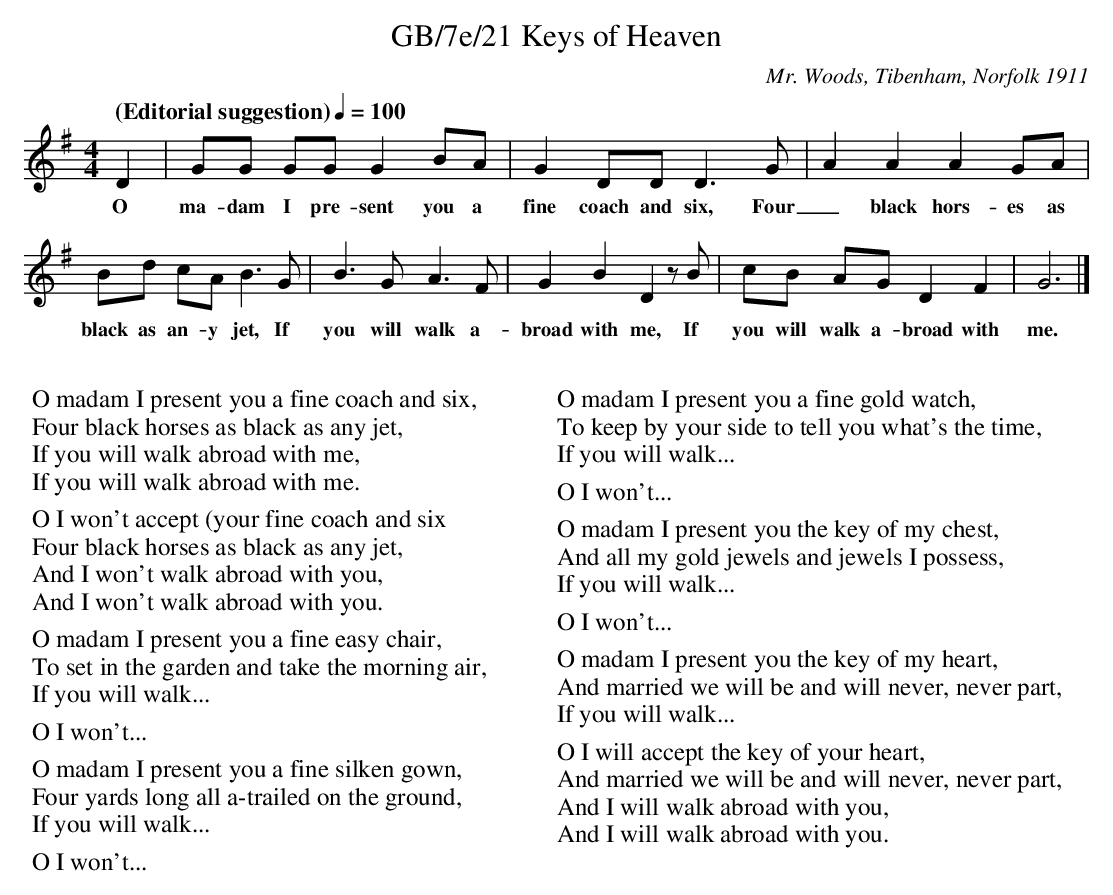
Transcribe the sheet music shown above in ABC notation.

X:1
T:GB/7e/21 Keys of Heaven
C:Mr. Woods, Tibenham, Norfolk 1911
L:1/8
M:4/4
Q:"(Editorial suggestion)" 1/4=100
K:G
D2 | GG GG G2 BA | G2 DD D3 G | A2 A2 A2 GA |
w: O ma-dam I pre-sent you a fine coach and six,  Four_ black hors-es as
Bd cA B3 G | B3 G A3 F | G2 B2 D2 z B | cB AG D2 F2 |G6 |]
w: black as an-y jet, If you will walk a-broad with me, If you will walk a-broad with me.
%%begintext


O madam I present you a fine coach and six,
Four black horses as black as any jet,
If you will walk abroad with me,
If you will walk abroad with me.

O I won't accept (your fine coach and six
Four black horses as black as any jet,
And I won't walk abroad with you,
And I won't walk abroad with you.

O madam I present you a fine easy chair,
To set in the garden and take the morning air,
If you will walk...

O I won't...

O madam I present you a fine silken gown,
Four yards long all a-trailed on the ground,
If you will walk...

O I won't...

%%endtext
%%begintext


O madam I present you a fine gold watch,
To keep by your side to tell you what's the time,
If you will walk...

O I won't...

O madam I present you the key of my chest,
And all my gold jewels and jewels I possess,
If you will walk...

O I won't...

O madam I present you the key of my heart,
And married we will be and will never, never part,
If you will walk...

O I will accept the key of your heart,
And married we will be and will never, never part,
And I will walk abroad with you,
And I will walk abroad with you.
